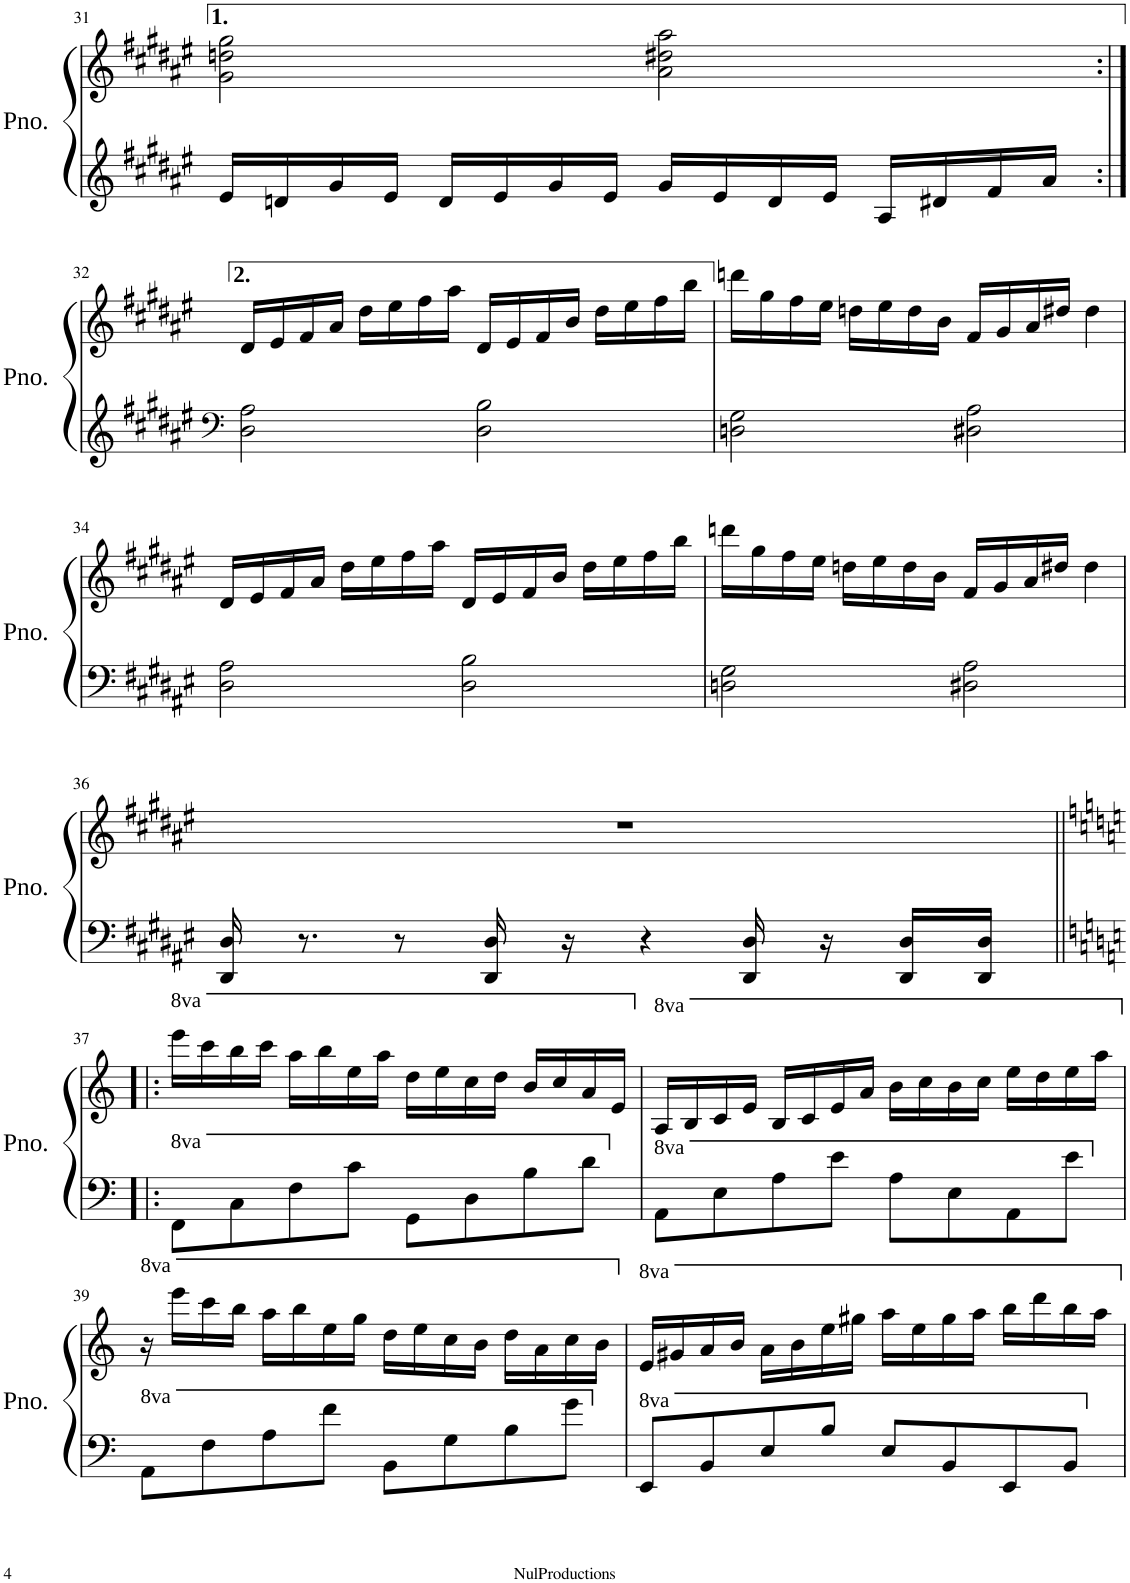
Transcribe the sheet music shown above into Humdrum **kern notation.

**kern	**kern
*part1	*part1
*staff2	*staff1
*I"Piano	*
*I'Pno.	*
!!LO:PB:g=z
*clefG2	*clefG2
*k[f#c#g#d#a#e#]	*k[f#c#g#d#a#e#]
*M4/4	*M4/4
=31	=31
16e#/LL	2g#\ 2ddn\ 2gg#\
16dn/	.
16g#/	.
16e#/JJ	.
16d/LL	.
16e#/	.
16g#/	.
16e#/JJ	.
16g#/LL	2a#\ 2dd#X\ 2aa#\
16e#/	.
16d/	.
16e#/JJ	.
16A#/LL	.
16d#X/	.
16f#/	.
16a#/JJ	.
!!LO:LB:g=z
=32:|!	=32:|!
*clefF4	*
2D#\ 2A#\	16d#/LL
.	16e#/
.	16f#/
.	16a#/JJ
.	16dd#\LL
.	16ee#\
.	16ff#\
.	16aa#\JJ
2D#\ 2B\	16d#/LL
.	16e#/
.	16f#/
.	16b/JJ
.	16dd#\LL
.	16ee#\
.	16ff#\
.	16bb\JJ
=33	=33
2Dn\ 2G#\	16dddn\LL
.	16gg#\
.	16ff#\
.	16ee#\JJ
.	16ddn\LL
.	16ee#\
.	16dd\
.	16b\JJ
2D#X\ 2A#\	16f#/LL
.	16g#/
.	16a#/
.	16dd#X/JJ
.	4dd#\
!!LO:LB:g=z
=34	=34
2D#\ 2A#\	16d#/LL
.	16e#/
.	16f#/
.	16a#/JJ
.	16dd#\LL
.	16ee#\
.	16ff#\
.	16aa#\JJ
2D#\ 2B\	16d#/LL
.	16e#/
.	16f#/
.	16b/JJ
.	16dd#\LL
.	16ee#\
.	16ff#\
.	16bb\JJ
=35	=35
2Dn\ 2G#\	16dddn\LL
.	16gg#\
.	16ff#\
.	16ee#\JJ
.	16ddn\LL
.	16ee#\
.	16dd\
.	16b\JJ
2D#X\ 2A#\	16f#/LL
.	16g#/
.	16a#/
.	16dd#X/JJ
.	4dd#\
!!LO:LB:g=z
=36	=36
16DD#/ 16D#/	1r
8.r	.
8r	.
16DD#/ 16D#/	.
16r	.
4r	.
16DD#/ 16D#/	.
16r	.
16DD#/ 16D#/LL	.
16DD#/ 16D#/JJ	.
!!LO:LB:g=z
=37!|:	=37!|:
*k[]	*k[]
*8va	*
*	*8va
8F\L	16eeee\LL
.	16cccc\
8c\	16bbb\
.	16cccc\JJ
8f\	16aaa\LL
.	16bbb\
8cc\J	16eee\
.	16aaa\JJ
8G\L	16ddd\LL
.	16eee\
8d\	16ccc\
.	16ddd\JJ
8b\	16bb/LL
.	16ccc/
8dd\J	16aa/
.	16ee/JJ
=38	=38
*X8va	*
*8va	*
*	*X8va
*	*8va
8A\L	16a/LL
.	16b/
8e\	16cc/
.	16ee/JJ
8a\	16b/LL
.	16cc/
8ee\J	16ee/
.	16aa/JJ
8a\L	16bb\LL
.	16ccc\
8e\	16bb\
.	16ccc\JJ
8A\	16eee\LL
.	16ddd\
8ee\J	16eee\
.	16aaa\JJ
!!LO:LB:g=z
=39	=39
*X8va	*
*8va	*
*	*X8va
*	*8va
8A\L	16r
.	16eeee\LL
8f\	16cccc\
.	16bbb\JJ
8a\	16aaa\LL
.	16bbb\
8ff\J	16eee\
.	16ggg\JJ
8B\L	16ddd\LL
.	16eee\
8g\	16ccc\
.	16bb\JJ
8b\	16ddd\LL
.	16aa\
8gg\J	16ccc\
.	16bb\JJ
=40	=40
*X8va	*
*8va	*
*	*X8va
*	*8va
8E/L	16ee/LL
.	16gg#X/
8B/	16aa/
.	16bb/JJ
8e/	16aa\LL
.	16bb\
8b/J	16eee\
.	16ggg#X\JJ
8e/L	16aaa\LL
.	16eee\
8B/	16ggg#\
.	16aaa\JJ
8E/	16bbb\LL
.	16dddd\
8B/J	16bbb\
.	16aaa\JJ
*X8va	*
*	*X8va
=	=
*-	*-
